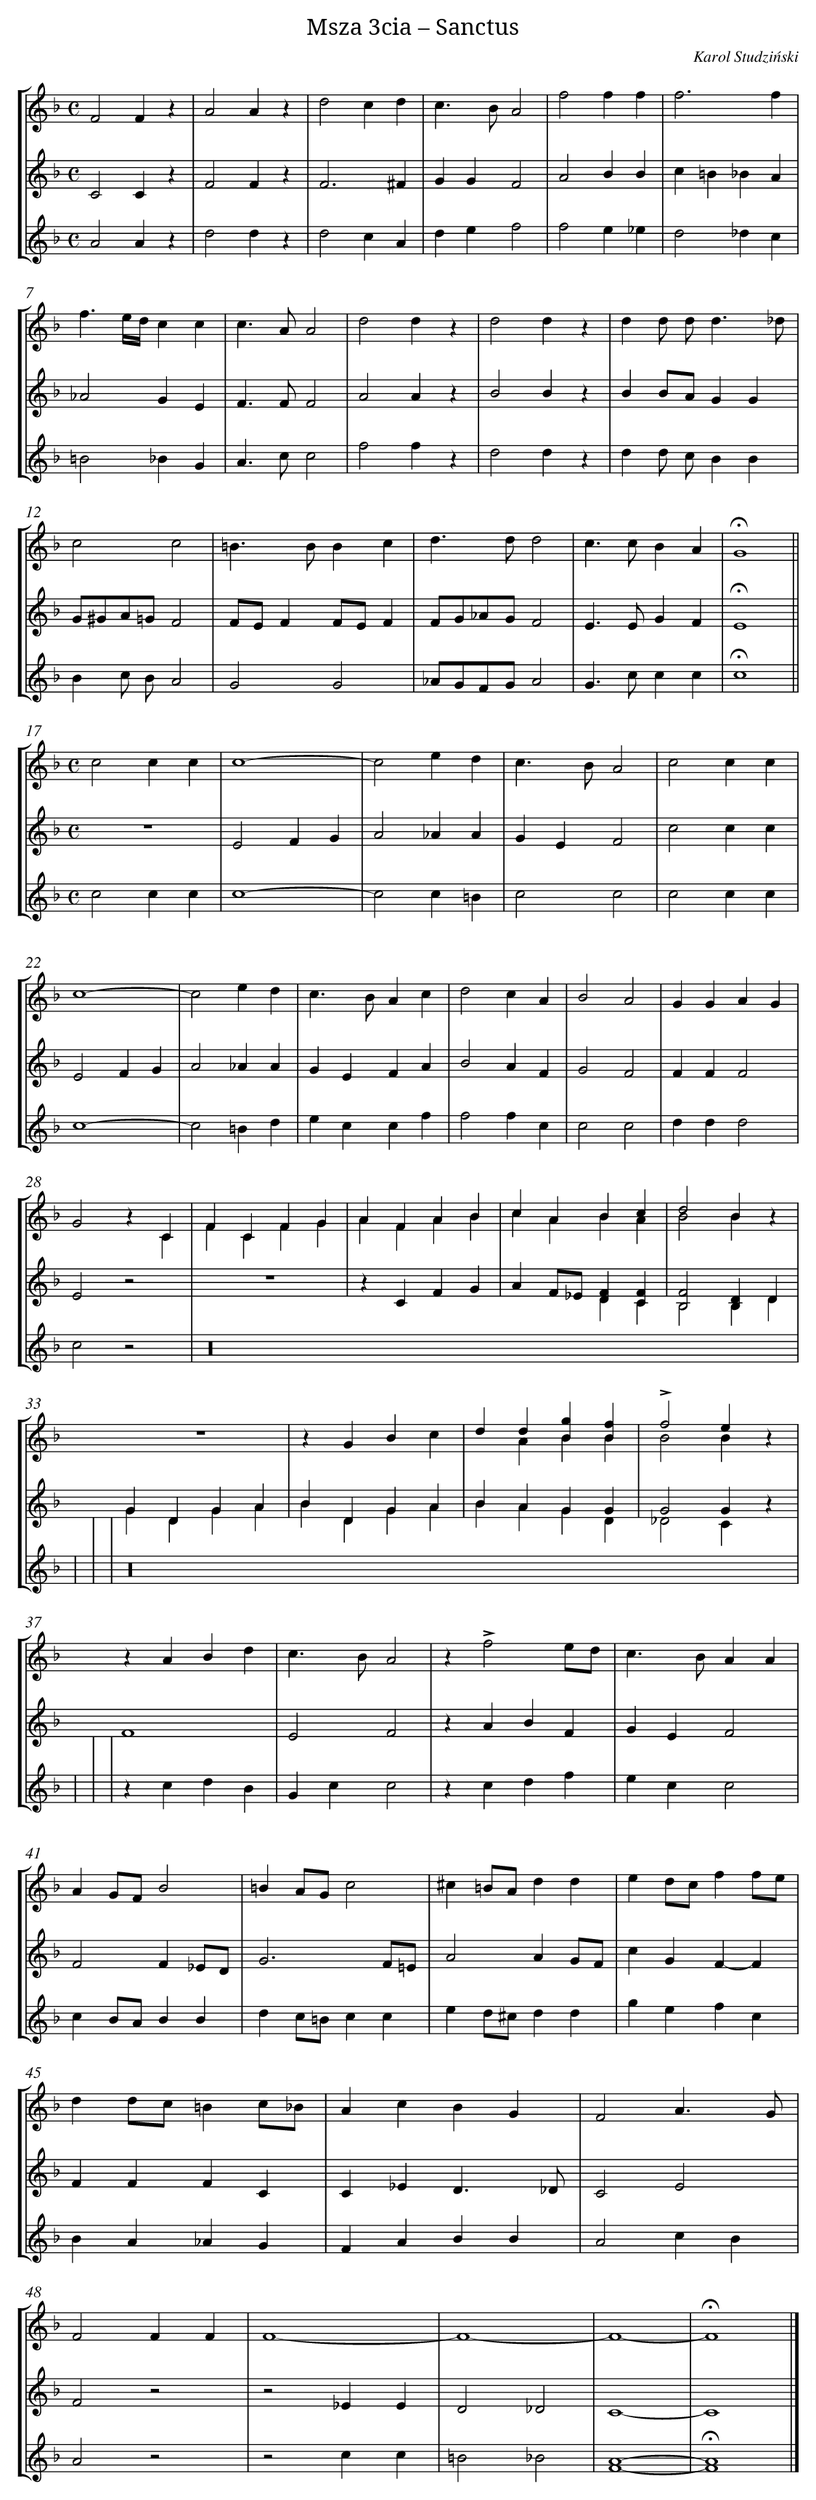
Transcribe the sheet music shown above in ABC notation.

X:1
T: Msza 3cia – Sanctus
C: Karol Studziński
L: 1/4
M: C
%%staves [1 2 3 4]
V: 1 clef=treble
V: 2 clef=treble
V: 3 clef=treble
V: 4 clef=bass
K: F
[V:1] F2Fz |
[V:2] C2Cz |
[V:3] A2Az |
[V:4] x4 |
[V:1] A2Az |
[V:2] F2Fz |
[V:3] d2dz |
[V:4] x4 |
[V:1] d2cd |
[V:2] F3^F |
[V:3] d2cA |
[V:4] x4 |
[V:1] c>BA2 |
[V:2] GGF2 |
[V:3] def2 |
[V:4] x4 |
[V:1] f2ff |
[V:2] A2BB |
[V:3] f2e_e |
[V:4] x4 |
[V:1] f3f |
[V:2] c=B_BA |
[V:3] d2_dc |
[V:4] x4 |
[V:1] f3/e//d//cc |
[V:2] _A2GE |
[V:3] =B2_BG |
[V:4] x4 |
[V:1] c>AA2 |
[V:2] F>FF2 |
[V:3] A>cc2 |
[V:4] x4 |
[V:1] d2dz |
[V:2] A2Az |
[V:3] f2fz |
[V:4] x4 |
[V:1] d2dz |
[V:2] B2Bz |
[V:3] d2dz |
[V:4] x4 |
[V:1] dd/ d<d_d/ |
[V:2] BB/A/GG |
[V:3] dd/ c/BB |
[V:4] x4 |
[V:1] c2c2 |
[V:2] G/^G/A/=G/F2 |
[V:3] Bc/ B/A2 |
[V:4] x4 |
[V:1] =B>BBc |
[V:2] F/E/FF/E/F |
[V:3] G2G2 |
[V:4] x4 |
[V:1] d>dd2 |
[V:2] F/G/_A/G/F2 |
[V:3] _A/G/F/G/A2 |
[V:4] x4 |
[V:1] c>cBA |
[V:2] E>EGF |
[V:3] G>ccc |
[V:4] x4 |
[V:1] !fermata!G4 ||
[V:2] !fermata!E4 ||
[V:3] !fermata!c4 ||
[V:4] x4 ||
[V:1] [M:C]c2cc |
[V:2] [M:C]z4 |
[V:3] [M:C]c2cc |
[V:4] [M:C]x4 |
[V:1] c4- |
[V:2] E2FG |
[V:3] c4- |
[V:4] x4 |
[V:1] c2ed |
[V:2] A2_AA |
[V:3] c2c=B |
[V:4] x4 |
[V:1] c>BA2 |
[V:2] GEF2 |
[V:3] c2c2 |
[V:4] x4 |
[V:1] c2cc |
[V:2] c2cc |
[V:3] c2cc |
[V:4] x4 |
[V:1] c4- |
[V:2] E2FG |
[V:3] c4- |
[V:4] x4 |
[V:1] c2ed |
[V:2] A2_AA |
[V:3] c2=Bd |
[V:4] x4 |
[V:1] c>BAc |
[V:2] GEFA |
[V:3] eccf |
[V:4] x4 |
[V:1] d2cA |
[V:2] B2AF |
[V:3] f2fc |
[V:4] x4 |
[V:1] B2A2 |
[V:2] G2F2 |
[V:3] c2c2 |
[V:4] x4 |
[V:1] GGAG |
[V:2] FFF2 |
[V:3] ddd2 |
[V:4] x4 |
[V:1] G2zC & x2xC |
[V:2] E2z2 |
[V:3] c2z2 |
[V:4] x4 |
[V:1] FCFG & FCFG |
[V:2] z4 |
[V:3] z16 |
[V:4] x4 |
[V:1] AFAB & AFAB |
[V:2] zCFG |
[V:3]  |
[V:4] x4 |
[V:1] cABc & cABA |
[V:2] AF/_E/[DF][CF] & xxDC |
[V:3]  |
[V:4] x4 |
[V:1] d2Bz & B2Bx |
[V:2] [B,2F2][B,D]D & B,2B,D |
[V:3]  |
[V:4] x4 |
[V:1] z4 |
[V:2] GDGA & GDGA |
[V:3] z16 |
[V:4] x4 |
[V:1] zGBc |
[V:2] BDGA & BDGA |
[V:3]  |
[V:4] x4 |
[V:1] dd[Bg][Bf] & xABB |
[V:2] BAGG & BAGD |
[V:3]  |
[V:4] x4 |
[V:1] !accent!f2ez & B2Bx |
[V:2] G2Gz & _D2Cx |
[V:3]  |
[V:4] x4 |
[V:1] zABd |
[V:2] F4 |
[V:3] zcdB |
[V:4] x4 |
[V:1] c>BA2 |
[V:2] E2F2 |
[V:3] Gcc2 |
[V:4] x4 |
[V:1] z!accent!f2e/d/ |
[V:2] zABF |
[V:3] zcdf |
[V:4] x4 |
[V:1] c>BAA |
[V:2] GEF2 |
[V:3] ecc2 |
[V:4] x4 |
[V:1] AG/F/B2 |
[V:2] F2F_E/D/ |
[V:3] cB/A/BB |
[V:4] x4 |
[V:1] =BA/G/c2 |
[V:2] G3F/=E/ |
[V:3] dc/=B/cc |
[V:4] x4 |
[V:1] ^c=B/A/dd |
[V:2] A2AG/F/ |
[V:3] ed/^c/dd |
[V:4] x4 |
[V:1] ed/c/ff/e/ |
[V:2] cGF-F |
[V:3] gefc |
[V:4] x4 |
[V:1] dd/c/=Bc/_B/ |
[V:2] FFFC |
[V:3] BA_AG |
[V:4] x4 |
[V:1] AcBG |
[V:2] C_ED3/_D/ |
[V:3] FABB |
[V:4] x4 |
[V:1] F2A3/G/ |
[V:2] C2E2 |
[V:3] A2cB |
[V:4] x4 |
[V:1] F2FF |
[V:2] F2z2 |
[V:3] A2z2 |
[V:4] x4 |
[V:1] F4- |
[V:2] z2_EE |
[V:3] z2cc |
[V:4] x4 |
[V:1] F4- |
[V:2] D2_D2 |
[V:3] =B2_B2 |
[V:4] x4 |
[V:1] F4- |
[V:2] C4- |
[V:3] [F4A4]- |
[V:4] x4 |
[V:1] !fermata!F4 |]
[V:2] C4 |]
[V:3] !fermata![F4A4] |]
[V:4] x4 |]
